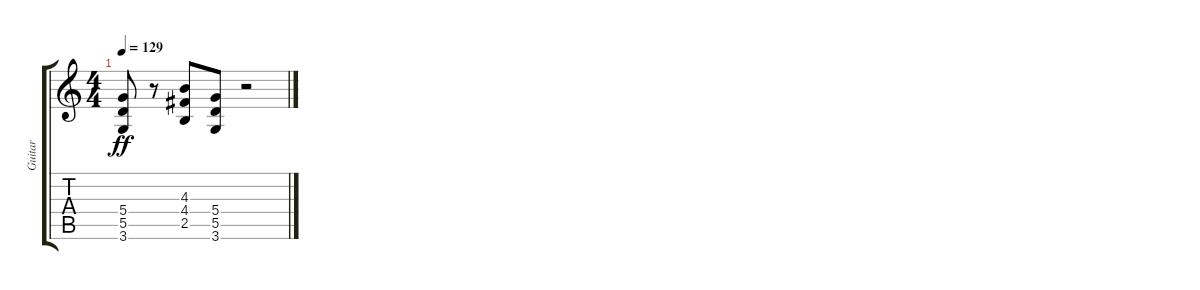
\track ("Guitar" "Guitar") {instrument overdrivenguitar}
\staff {score tabs}
\tuning (E4 B3 G3 D3 A2 E2) {hide}
\ts (4 4)
\tempo 129
\clef g2
\ks c
(5.4 5.5 3.6).8{dy ff} r.8 (4.3 4.4 2.5).8 (5.4 5.5 3.6).8 r.2
